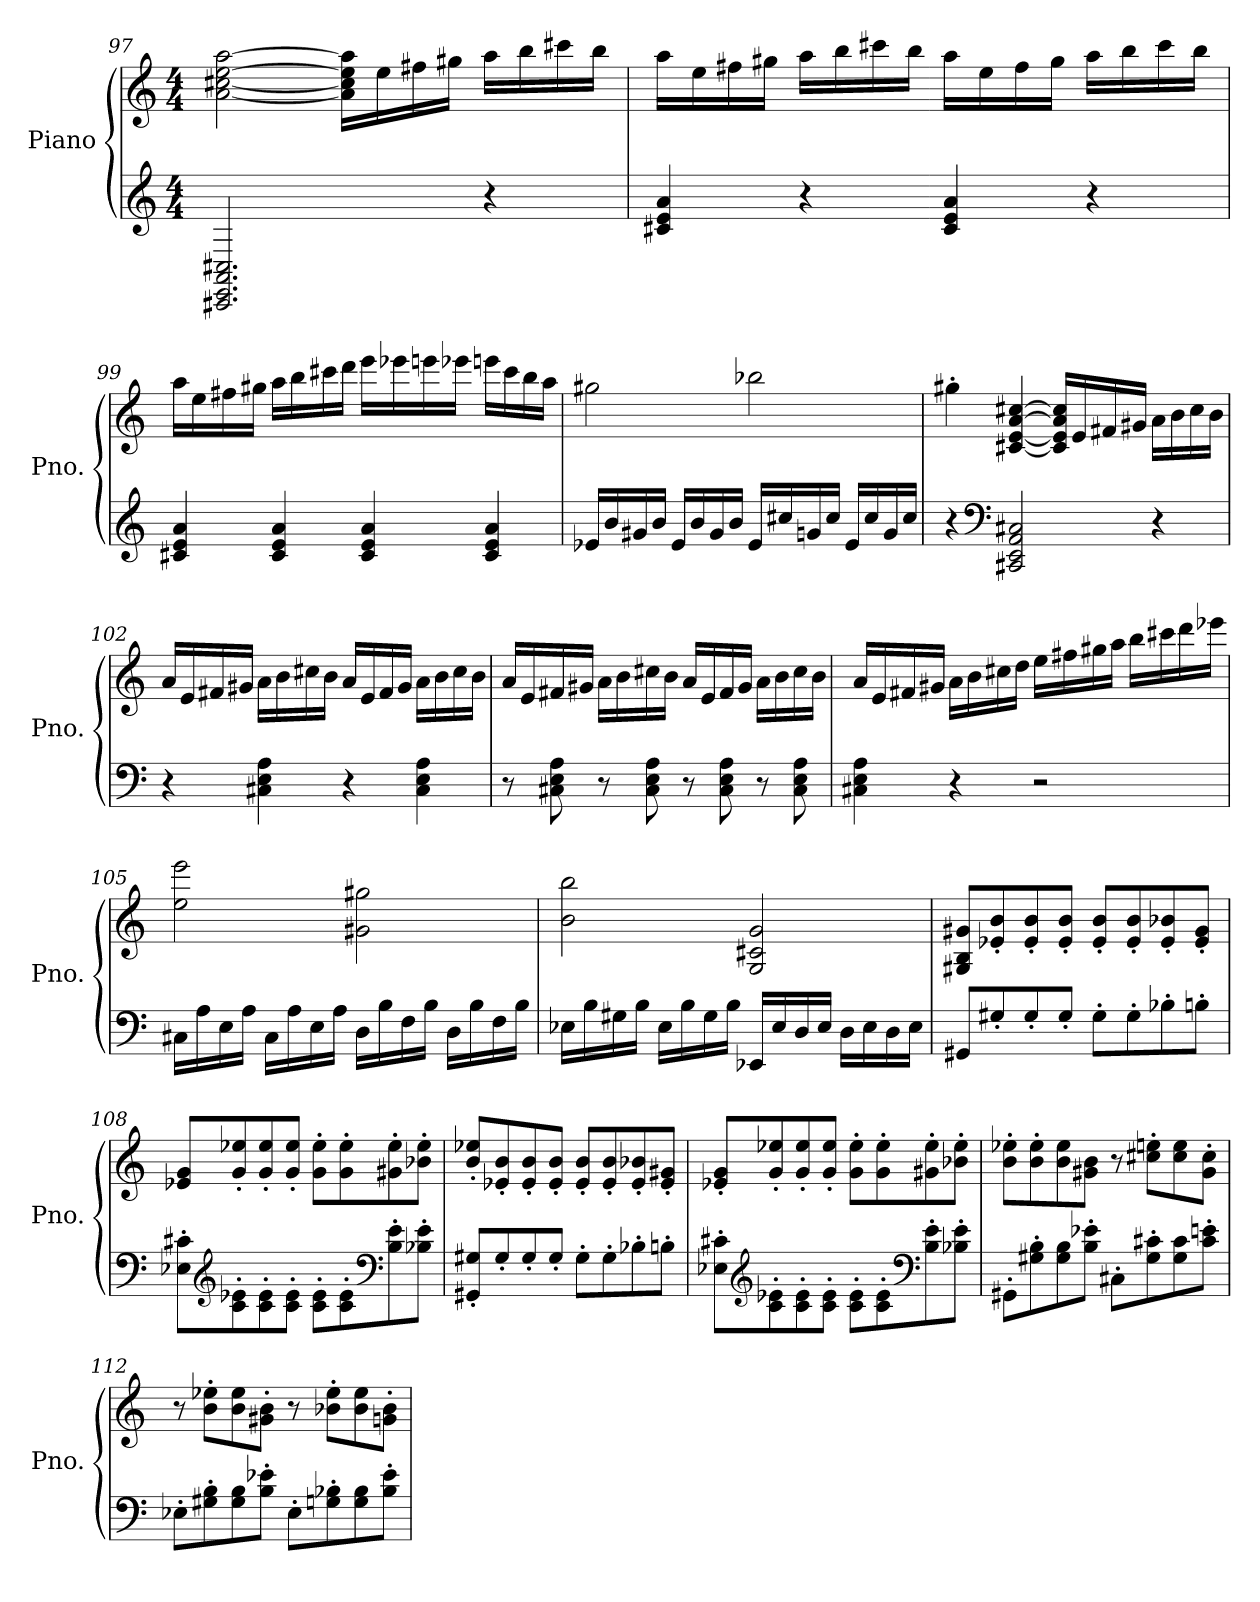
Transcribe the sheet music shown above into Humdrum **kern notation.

**kern	**kern
*part1	*part1
*staff2	*staff1
*I"Piano	*
*I'Pno.	*
!!LO:LB:g=z
*clefG2	*clefG2
*k[]	*k[]
*M4/4	*M4/4
=97	=97
2.CC#X/ 2.EE/ 2.AA/ 2.C#X/	[2a\ [2cc#X\ [2ee\ [2aa\
.	16a\] 16cc#\] 16ee\] 16aa\]LL
.	16ee\
.	16ff#X\
.	16gg#X\JJ
4r	16aa\LL
.	16bb\
.	16ccc#X\
.	16bb\JJ
=98	=98
4c#X/ 4e/ 4a/	16aa\LL
.	16ee\
.	16ff#X\
.	16gg#X\JJ
4r	16aa\LL
.	16bb\
.	16ccc#X\
.	16bb\JJ
4c#/ 4e/ 4a/	16aa\LL
.	16ee\
.	16ff#\
.	16gg#\JJ
4r	16aa\LL
.	16bb\
.	16ccc#\
.	16bb\JJ
!!LO:PB:g=z
=99	=99
4c#X/ 4e/ 4a/	16aa\LL
.	16ee\
.	16ff#X\
.	16gg#X\JJ
4c#/ 4e/ 4a/	16aa\LL
.	16bb\
.	16ccc#X\
.	16ddd\JJ
4c#/ 4e/ 4a/	16eee\LL
.	16eee-X\
.	16eeen\
.	16eee-X\JJ
4c#/ 4e/ 4a/	16eeen\LL
.	16ccc#\
.	16bb\
.	16aa\JJ
=100	=100
16e-X/LL	2gg#X\
16b/	.
16g#X/	.
16b/JJ	.
16e-/LL	.
16b/	.
16g#/	.
16b/JJ	.
16e-/LL	2bb-X\
16cc#X/	.
16gn/	.
16cc#/JJ	.
16e-/LL	.
16cc#/	.
16g/	.
16cc#/JJ	.
!!LO:LB:g=z
=101	=101
4r	4gg#X'\
*clefF4	*
2CC#X/ 2EE/ 2AA/ 2C#X/	[4c#X/ [4e/ [4a/ [4cc#X/
.	16c#/] 16e/] 16a/] 16cc#/]LL
.	16e/
.	16f#X/
.	16g#X/JJ
4r	16a\LL
.	16b\
.	16cc#\
.	16b\JJ
=102	=102
4r	16a/LL
.	16e/
.	16f#X/
.	16g#X/JJ
4C#X\ 4E\ 4A\	16a\LL
.	16b\
.	16cc#X\
.	16b\JJ
4r	16a/LL
.	16e/
.	16f#/
.	16g#/JJ
4C#\ 4E\ 4A\	16a\LL
.	16b\
.	16cc#\
.	16b\JJ
!!LO:LB:g=z
=103	=103
8r	16a/LL
.	16e/
8C#X\ 8E\ 8A\	16f#X/
.	16g#X/JJ
8r	16a\LL
.	16b\
8C#\ 8E\ 8A\	16cc#X\
.	16b\JJ
8r	16a/LL
.	16e/
8C#\ 8E\ 8A\	16f#/
.	16g#/JJ
8r	16a\LL
.	16b\
8C#\ 8E\ 8A\	16cc#\
.	16b\JJ
=104	=104
4C#X\ 4E\ 4A\	16a/LL
.	16e/
.	16f#X/
.	16g#X/JJ
4r	16a\LL
.	16b\
.	16cc#X\
.	16dd\JJ
2r	16ee\LL
.	16ff#X\
.	16gg#X\
.	16aa\JJ
.	16bb\LL
.	16ccc#X\
.	16ddd\
.	16eee-X\JJ
!!LO:LB:g=z
=105	=105
16C#X\LL	2ee\ 2eee\
16A\	.
16E\	.
16A\JJ	.
16C#\LL	.
16A\	.
16E\	.
16A\JJ	.
16D\LL	2g#X\ 2gg#X\
16B\	.
16F\	.
16B\JJ	.
16D\LL	.
16B\	.
16F\	.
16B\JJ	.
=106	=106
16E-X\LL	2b\ 2bb\
16B\	.
16G#X\	.
16B\JJ	.
16E-\LL	.
16B\	.
16G#\	.
16B\JJ	.
16EE-X/LL	2G/ 2c#X/ 2g/
16E-/	.
16D/	.
16E-/JJ	.
16D\LL	.
16E-\	.
16D\	.
16E-\JJ	.
=107	=107
8GG#X/L	8G#X/ 8B/ 8g#X/L
8G#X'/	8e-X/' 8b/'
8G#'/	8e-/' 8b/'
8G#'/J	8e-/' 8b/'J
8G#'\L	8e-/' 8b/'L
8G#'\	8e-/' 8b/'
8B-X'\	8e-/' 8b-X/'
8Bn'\J	8e-/' 8g#/'J
!!LO:LB:g=z
=108	=108
8E-X\' 8c#X\'L	8e-X/ 8g/L
*clefG2	*
8c#\' 8e-X\'	8g/' 8ee-X/'
8c#\' 8e-\'	8g/' 8ee-/'
8c#\' 8e-\'J	8g/' 8ee-/'J
8c#\' 8e-\'L	8g\' 8ee-\'L
8c#\' 8e-\'	8g\' 8ee-\'
*clefF4	*
8B\' 8e-\'	8g#X\' 8ee-\'
8B-X\' 8e-\'J	8b-X\' 8ee-\'J
=109	=109
8GG#X/' 8G#X/'L	8b/' 8ee-X/'L
8G#'/	8e-X/' 8b/'
8G#'/	8e-/' 8b/'
8G#'/J	8e-/' 8b/'J
8G#'\L	8e-/' 8b/'L
8G#'\	8e-/' 8b/'
8B-X'\	8e-/' 8b-X/'
8Bn'\J	8e-/' 8g#X/'J
=110	=110
8E-X\' 8c#X\'L	8e-X/' 8g/'L
*clefG2	*
8c#\' 8e-X\'	8g/' 8ee-X/'
8c#\' 8e-\'	8g/' 8ee-/'
8c#\' 8e-\'J	8g/' 8ee-/'J
8c#\' 8e-\'L	8g\' 8ee-\'L
8c#\' 8e-\'	8g\' 8ee-\'
*clefF4	*
8B\' 8e-\'	8g#X\' 8ee-\'
8B-X\' 8e-\'J	8b-X\' 8ee-\'J
!!LO:LB:g=z
=111	=111
8GG#X'\L	8b\' 8ee-X\'L
8G#X\' 8B\'	8b\' 8ee-\'
8G#\ 8B\	8b\ 8ee-\
8B\' 8e-X\'J	8g#X\ 8b\J
8C#X'\L	8r
8G#\' 8c#X\'	8cc#X\' 8een\'L
8G#\ 8c#\	8cc#\ 8ee\
8c#\' 8en\'J	8g#\' 8cc#\'J
=112	=112
8E-X'\L	8r
8G#X\' 8B\'	8b\' 8ee-X\'L
8G#\ 8B\	8b\ 8ee-\
8B\' 8e-X\'J	8g#X\' 8b\'J
8E-'\L	8r
8Gn\' 8B-X\'	8b-X\' 8ee-\'L
8G\ 8B-\	8b-\ 8ee-\
8B-\' 8e-\'J	8gn\' 8b-\'J
=	=
*-	*-
